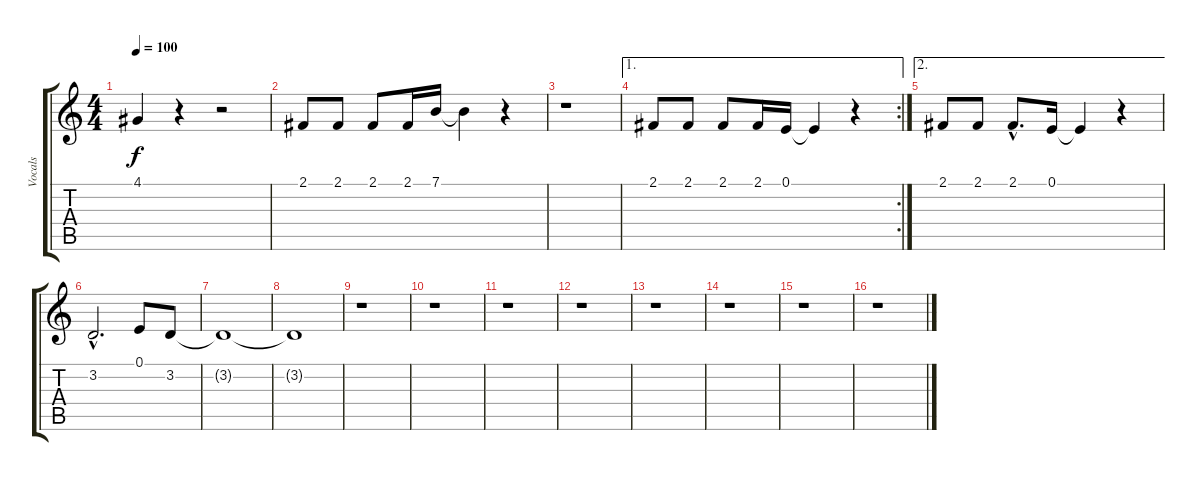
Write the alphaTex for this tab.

\track ("Vocals" "Vocals") {instrument synthvoice}
\staff {score tabs}
\tuning (E4 B3 G3 D3 A2 E2) {hide}
\ts (4 4)
\tempo 100
\clef g2
\ks c
4.1{t}.4{dy f} r.4 r.2 |
2.1.8 2.1.8 2.1.8 2.1.16 7.1.16 7.1{t}.4 r.4 |
r.1 |
\ae 1
\rc 2
2.1.8 2.1.8 2.1.8 2.1.16 0.1.16 0.1{t}.4 r.4 |
\ae 2
2.1.8 2.1.8 2.1{hac}.8{d} 0.1.16 0.1{t}.4 r.4 |
3.2{hac}.2{d} 0.1.8 3.2.8 |
3.2{t}.1 |
3.2{t}.1 |
r.1 |
r.1 |
r.1 |
r.1 |
r.1 |
r.1 |
r.1 |
r.1
